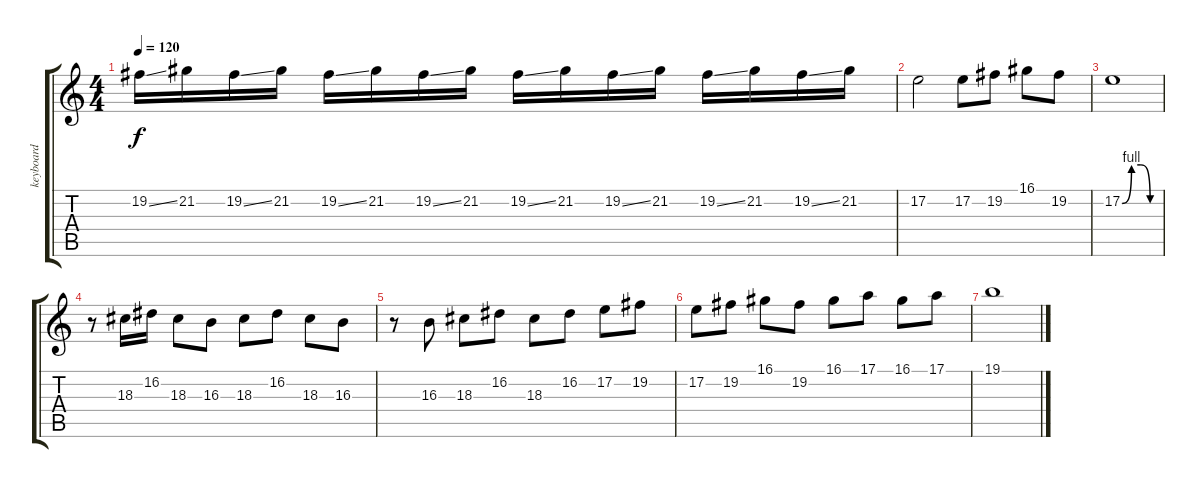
\track ("keyboard" "keyboard") {instrument lead3calliope}
\staff {score tabs}
\tuning (E4 B3 G3 D3 A2 E2) {hide}
\ts (4 4)
\tempo 120
\clef g2
\ks c
19.2{ss}.16{dy f} 21.2.16 19.2{ss}.16 21.2.16 19.2{ss}.16 21.2.16 19.2{ss}.16 21.2.16 19.2{ss}.16 21.2.16 19.2{ss}.16 21.2.16 19.2{ss}.16 21.2.16 19.2{ss}.16 21.2.16 |
17.2.2 17.2.8 19.2.8 16.1.8 19.2.8 |
17.2{be (custom 0 0 15 4 30 4 45 0 60 0)}.1 |
r.8 18.3.16 16.2.16 18.3.8 16.3.8 18.3.8 16.2.8 18.3.8 16.3.8 |
r.8 16.3.8 18.3.8 16.2.8 18.3.8 16.2.8 17.2.8 19.2.8 |
17.2.8 19.2.8 16.1.8 19.2.8 16.1.8 17.1.8 16.1.8 17.1.8 |
19.1.1
